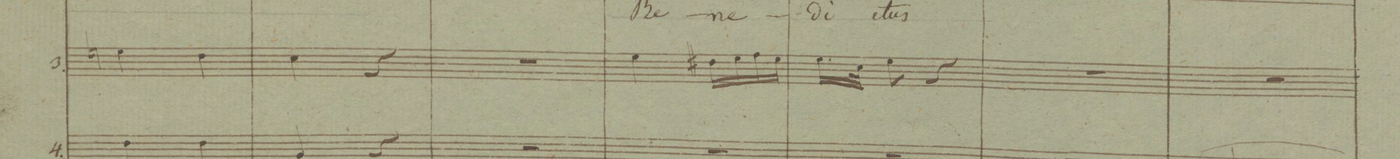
**kern	**text	**dynam
*I"Tenore	*	*
*clefC4	*	*
*k[b-e-]	*	*
*M2/4	*	*
4dn\	.	.
4c\	.	.
=51	=51	=51
4B-\	.	.
4r	.	.
=52	=52	=52
2r	.	.
=53	=53	=53
4d\	.	.
16c#X\LL	.	.
16d\	.	.
16e-\	.	.
16d\JJ	.	.
=54	=54	=54
16.d\LL	.	.
32B-\JJk	.	.
8d\	.	.
4r	.	.
=55	=55	=55
2r	.	.
=56	=56	=56
2r	.	.
=57	=57	=57
*-	*-	*-
